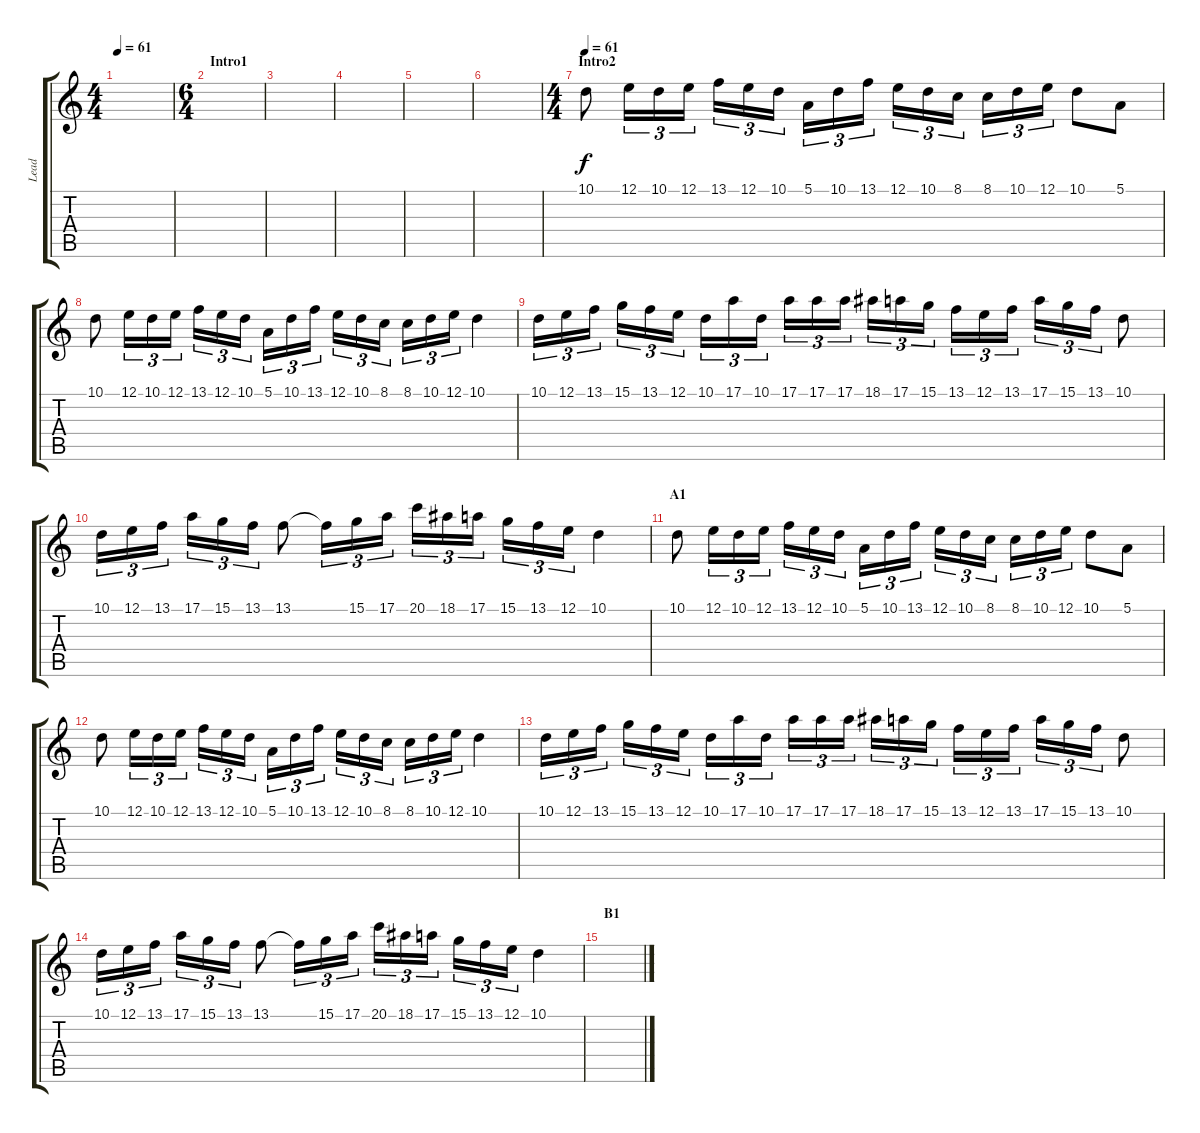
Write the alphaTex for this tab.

\track ("Lead" "Lead") {instrument accordion}
\staff {score tabs}
\tuning (E4 B3 G3 D3 A2 E2) {hide}
\ts (4 4)
\tempo 61
\tempo 70
\tempo 61
\clef g2
\ks c
|
\ts (6 4)
\section ("" "Intro1")
|
|
|
|
|
\ts (4 4)
\section ("" "Intro2")
\tempo 61
10.1.8 12.1.16{tu (3 2)} 10.1.16{tu (3 2)} 12.1.16{tu (3 2)} 13.1.16{tu (3 2)} 12.1.16{tu (3 2)} 10.1.16{tu (3 2)} 5.1.16{tu (3 2)} 10.1.16{tu (3 2)} 13.1.16{tu (3 2)} 12.1.16{tu (3 2)} 10.1.16{tu (3 2)} 8.1.16{tu (3 2)} 8.1.16{tu (3 2)} 10.1.16{tu (3 2)} 12.1.16{tu (3 2)} 10.1.8 5.1.8 |
10.1.8 12.1.16{tu (3 2)} 10.1.16{tu (3 2)} 12.1.16{tu (3 2)} 13.1.16{tu (3 2)} 12.1.16{tu (3 2)} 10.1.16{tu (3 2)} 5.1.16{tu (3 2)} 10.1.16{tu (3 2)} 13.1.16{tu (3 2)} 12.1.16{tu (3 2)} 10.1.16{tu (3 2)} 8.1.16{tu (3 2)} 8.1.16{tu (3 2)} 10.1.16{tu (3 2)} 12.1.16{tu (3 2)} 10.1.4 |
10.1.16{tu (3 2)} 12.1.16{tu (3 2)} 13.1.16{tu (3 2)} 15.1.16{tu (3 2)} 13.1.16{tu (3 2)} 12.1.16{tu (3 2)} 10.1.16{tu (3 2)} 17.1.16{tu (3 2)} 10.1.16{tu (3 2)} 17.1.16{tu (3 2)} 17.1.16{tu (3 2)} 17.1.16{tu (3 2)} 18.1.16{tu (3 2)} 17.1.16{tu (3 2)} 15.1.16{tu (3 2)} 13.1.16{tu (3 2)} 12.1.16{tu (3 2)} 13.1.16{tu (3 2)} 17.1.16{tu (3 2)} 15.1.16{tu (3 2)} 13.1.16{tu (3 2)} 10.1.8 |
10.1.16{tu (3 2)} 12.1.16{tu (3 2)} 13.1.16{tu (3 2)} 17.1.16{tu (3 2)} 15.1.16{tu (3 2)} 13.1.16{tu (3 2)} 13.1.8 13.1{t}.16{tu (3 2)} 15.1.16{tu (3 2)} 17.1.16{tu (3 2)} 20.1.16{tu (3 2)} 18.1.16{tu (3 2)} 17.1.16{tu (3 2)} 15.1.16{tu (3 2)} 13.1.16{tu (3 2)} 12.1.16{tu (3 2)} 10.1.4 |
\section ("" "A1")
10.1.8 12.1.16{tu (3 2)} 10.1.16{tu (3 2)} 12.1.16{tu (3 2)} 13.1.16{tu (3 2)} 12.1.16{tu (3 2)} 10.1.16{tu (3 2)} 5.1.16{tu (3 2)} 10.1.16{tu (3 2)} 13.1.16{tu (3 2)} 12.1.16{tu (3 2)} 10.1.16{tu (3 2)} 8.1.16{tu (3 2)} 8.1.16{tu (3 2)} 10.1.16{tu (3 2)} 12.1.16{tu (3 2)} 10.1.8 5.1.8 |
10.1.8 12.1.16{tu (3 2)} 10.1.16{tu (3 2)} 12.1.16{tu (3 2)} 13.1.16{tu (3 2)} 12.1.16{tu (3 2)} 10.1.16{tu (3 2)} 5.1.16{tu (3 2)} 10.1.16{tu (3 2)} 13.1.16{tu (3 2)} 12.1.16{tu (3 2)} 10.1.16{tu (3 2)} 8.1.16{tu (3 2)} 8.1.16{tu (3 2)} 10.1.16{tu (3 2)} 12.1.16{tu (3 2)} 10.1.4 |
10.1.16{tu (3 2)} 12.1.16{tu (3 2)} 13.1.16{tu (3 2)} 15.1.16{tu (3 2)} 13.1.16{tu (3 2)} 12.1.16{tu (3 2)} 10.1.16{tu (3 2)} 17.1.16{tu (3 2)} 10.1.16{tu (3 2)} 17.1.16{tu (3 2)} 17.1.16{tu (3 2)} 17.1.16{tu (3 2)} 18.1.16{tu (3 2)} 17.1.16{tu (3 2)} 15.1.16{tu (3 2)} 13.1.16{tu (3 2)} 12.1.16{tu (3 2)} 13.1.16{tu (3 2)} 17.1.16{tu (3 2)} 15.1.16{tu (3 2)} 13.1.16{tu (3 2)} 10.1.8 |
10.1.16{tu (3 2)} 12.1.16{tu (3 2)} 13.1.16{tu (3 2)} 17.1.16{tu (3 2)} 15.1.16{tu (3 2)} 13.1.16{tu (3 2)} 13.1.8 13.1{t}.16{tu (3 2)} 15.1.16{tu (3 2)} 17.1.16{tu (3 2)} 20.1.16{tu (3 2)} 18.1.16{tu (3 2)} 17.1.16{tu (3 2)} 15.1.16{tu (3 2)} 13.1.16{tu (3 2)} 12.1.16{tu (3 2)} 10.1.4 |
\section ("" "B1")
